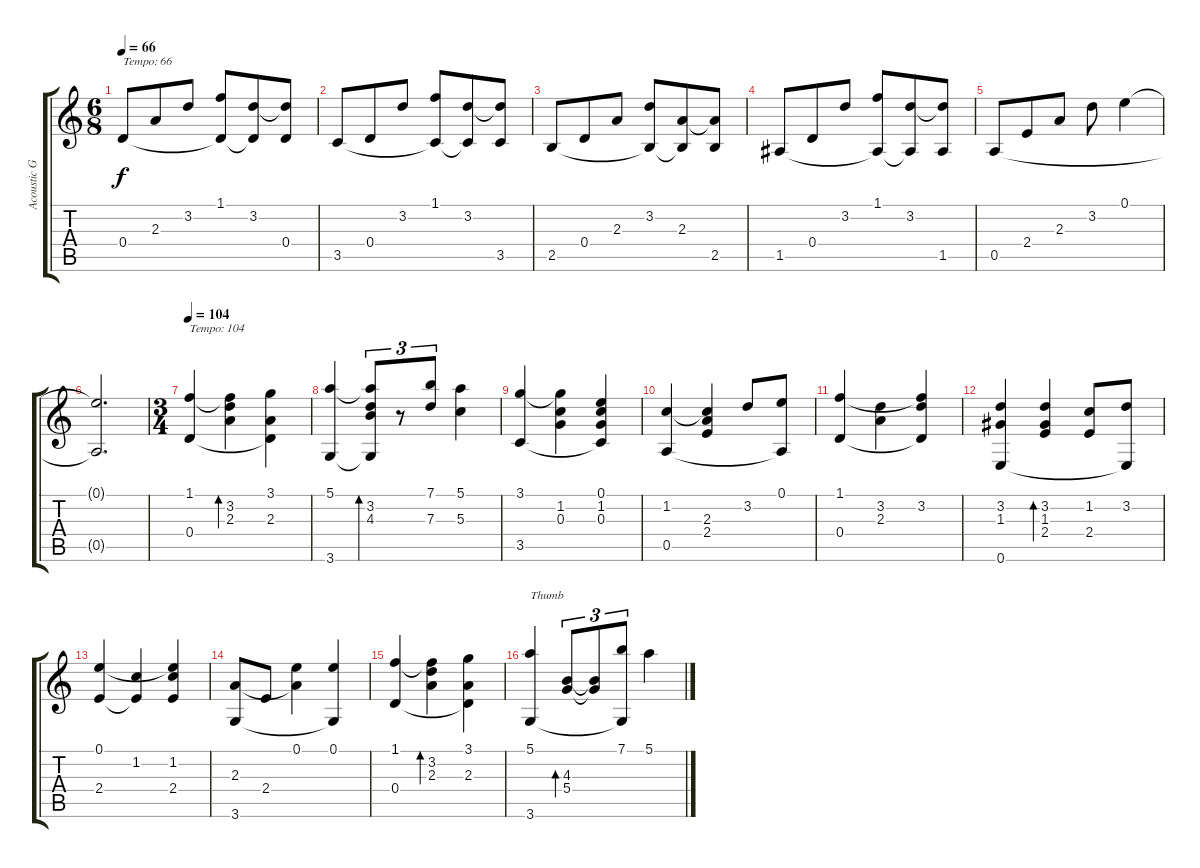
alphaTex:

\track ("Acoustic Guitar" "Acoustic G") {instrument acousticguitarnylon}
\staff {score tabs}
\tuning (E4 B3 G3 D3 A2 E2) {hide}
\ts (6 8)
\tempo 66
\clef g2
\ks c
0.4.8{txt "Tempo: 66" dy f instrument acousticguitarnylon} 2.3.8 3.2.8 (1.1 0.4{t}).8 (3.2 0.4{t}).8 (3.2{t} 0.4).8 |
3.5.8 0.4.8 3.2.8 (1.1 3.5{t}).8 (3.2 3.5{t}).8 (3.2{t} 3.5).8 |
2.5.8 0.4.8 2.3.8 (3.2 2.5{t}).8 (2.3 2.5{t}).8 (2.3{t} 2.5).8 |
1.5.8 0.4.8 3.2.8 (1.1 1.5{t}).8 (3.2 1.5{t}).8 (3.2{t} 1.5).8 |
0.5.8 2.4.8 2.3.8 3.2.8 0.1.4 |
(0.1{t} 0.5{t}).2{d} |
\ts (3 4)
\tempo 104
(1.1 0.4).4{txt "Tempo: 104"} (1.1{t} 3.2 2.3).4{bd 120} (3.1 2.3 0.4{t}).4 |
(5.1 3.6).4 (5.1{t} 3.2 4.3 3.6{t}).8{tu (3 2) bd 120} r.8{tu (3 2)} (7.1 7.3).8{tu (3 2)} (5.1 5.3).4 |
(3.1 3.5).4 (3.1{t} 1.2 0.3).4 (0.1 1.2 0.3 3.5{t}).4 |
(1.2 0.5).4 (1.2{t} 2.3 2.4).4 3.2.8 (0.1 0.5{t}).8 |
(1.1 0.4).4 (3.2 2.3).4 (1.1{t} 3.2 0.4{t}).4 |
(3.2 1.3 0.6).4 (3.2 1.3 2.4).4{bd 120} (1.2 2.4).8 (3.2 0.6{t}).8 |
(0.1 2.4).4 (1.2 2.4{t}).4 (0.1{t} 1.2 2.4).4 |
(2.3 3.6).8 2.4.8 (0.1 2.3{t}).4 (0.1 3.6{t}).4 |
(1.1 0.4).4 (1.1{t} 3.2 2.3).4{bd 120} (3.1 2.3 0.4{t}).4 |
(5.1 3.6).4{txt "Thumb"} (4.3 5.4).8{tu (3 2) bd 120} (4.3{t} 5.4{t}).8{tu (3 2)} (7.1 3.6{t}).8{tu (3 2)} 5.1{ss}.4
